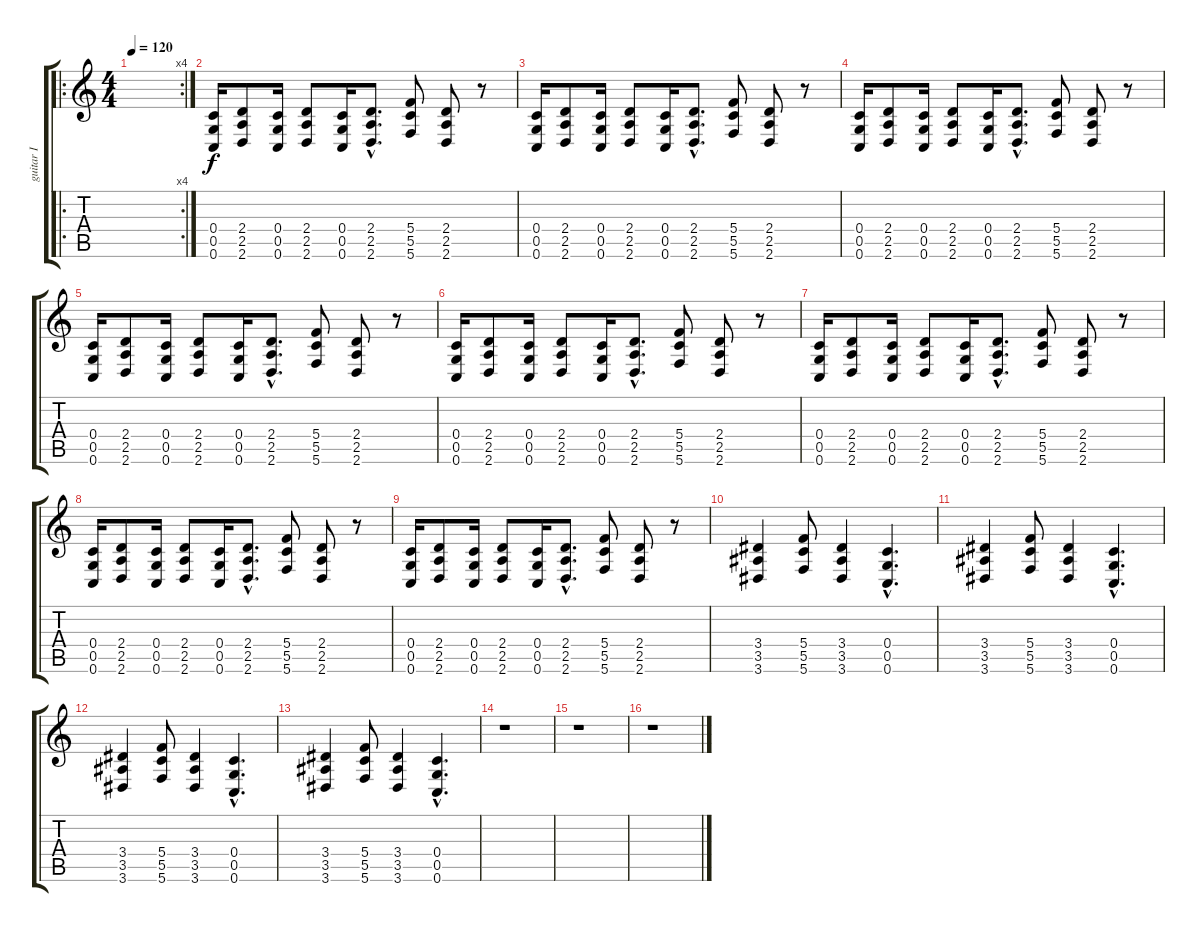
\track ("guitar I" "guitar I") {instrument distortionguitar}
\staff {score tabs}
\tuning (D4 A3 F3 C3 G2 C2) {hide}
\ro
\rc 4
\ts (4 4)
\tempo 120
\clef g2
\ks c
|
(0.4 0.5 0.6).16 (2.4 2.5 2.6).8 (0.4 0.5 0.6).16 (2.4 2.5 2.6).8 (0.4 0.5 0.6).16 (2.4{hac} 2.5{hac} 2.6{hac}).8{d} (5.4 5.5 5.6).8 (2.4 2.5 2.6).8 r.8 |
(0.4 0.5 0.6).16 (2.4 2.5 2.6).8 (0.4 0.5 0.6).16 (2.4 2.5 2.6).8 (0.4 0.5 0.6).16 (2.4{hac} 2.5{hac} 2.6{hac}).8{d} (5.4 5.5 5.6).8 (2.4 2.5 2.6).8 r.8 |
(0.4 0.5 0.6).16 (2.4 2.5 2.6).8 (0.4 0.5 0.6).16 (2.4 2.5 2.6).8 (0.4 0.5 0.6).16 (2.4{hac} 2.5{hac} 2.6{hac}).8{d} (5.4 5.5 5.6).8 (2.4 2.5 2.6).8 r.8 |
(0.4 0.5 0.6).16 (2.4 2.5 2.6).8 (0.4 0.5 0.6).16 (2.4 2.5 2.6).8 (0.4 0.5 0.6).16 (2.4{hac} 2.5{hac} 2.6{hac}).8{d} (5.4 5.5 5.6).8 (2.4 2.5 2.6).8 r.8 |
(0.4 0.5 0.6).16 (2.4 2.5 2.6).8 (0.4 0.5 0.6).16 (2.4 2.5 2.6).8 (0.4 0.5 0.6).16 (2.4{hac} 2.5{hac} 2.6{hac}).8{d} (5.4 5.5 5.6).8 (2.4 2.5 2.6).8 r.8 |
(0.4 0.5 0.6).16 (2.4 2.5 2.6).8 (0.4 0.5 0.6).16 (2.4 2.5 2.6).8 (0.4 0.5 0.6).16 (2.4{hac} 2.5{hac} 2.6{hac}).8{d} (5.4 5.5 5.6).8 (2.4 2.5 2.6).8 r.8 |
(0.4 0.5 0.6).16 (2.4 2.5 2.6).8 (0.4 0.5 0.6).16 (2.4 2.5 2.6).8 (0.4 0.5 0.6).16 (2.4{hac} 2.5{hac} 2.6{hac}).8{d} (5.4 5.5 5.6).8 (2.4 2.5 2.6).8 r.8 |
(0.4 0.5 0.6).16 (2.4 2.5 2.6).8 (0.4 0.5 0.6).16 (2.4 2.5 2.6).8 (0.4 0.5 0.6).16 (2.4{hac} 2.5{hac} 2.6{hac}).8{d} (5.4 5.5 5.6).8 (2.4 2.5 2.6).8 r.8 |
(3.4 3.5 3.6).4 (5.4 5.5 5.6).8 (3.4 3.5 3.6).4 (0.4{hac} 0.5{hac} 0.6{hac}).4{d} |
(3.4 3.5 3.6).4 (5.4 5.5 5.6).8 (3.4 3.5 3.6).4 (0.4{hac} 0.5{hac} 0.6{hac}).4{d} |
(3.4 3.5 3.6).4 (5.4 5.5 5.6).8 (3.4 3.5 3.6).4 (0.4{hac} 0.5{hac} 0.6{hac}).4{d} |
(3.4 3.5 3.6).4 (5.4 5.5 5.6).8 (3.4 3.5 3.6).4 (0.4{hac} 0.5{hac} 0.6{hac}).4{d} |
r.1 |
r.1 |
r.1
